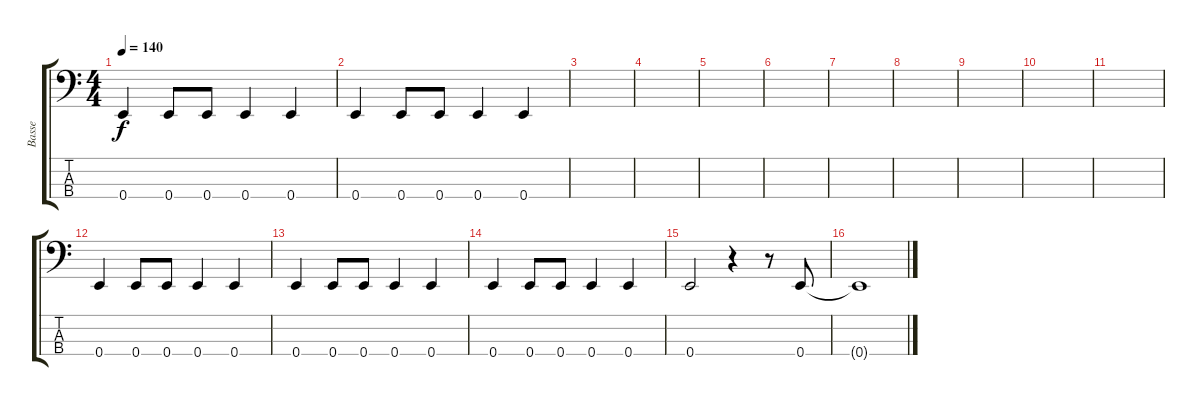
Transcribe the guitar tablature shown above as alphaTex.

\track ("Basse" "Basse") {instrument electricbassfinger}
\staff {score tabs}
\tuning (G2 D2 A1 E1) {hide}
\ts (4 4)
\tempo 140
\clef f4
\ks c
0.4.4{dy f} 0.4.8 0.4.8 0.4.4 0.4.4 |
0.4.4 0.4.8 0.4.8 0.4.4 0.4.4 |
|
|
|
|
|
|
|
|
|
0.4.4 0.4.8 0.4.8 0.4.4 0.4.4 |
0.4.4 0.4.8 0.4.8 0.4.4 0.4.4 |
0.4.4 0.4.8 0.4.8 0.4.4 0.4.4 |
0.4.2 r.4 r.8 0.4.8 |
0.4{t}.1
